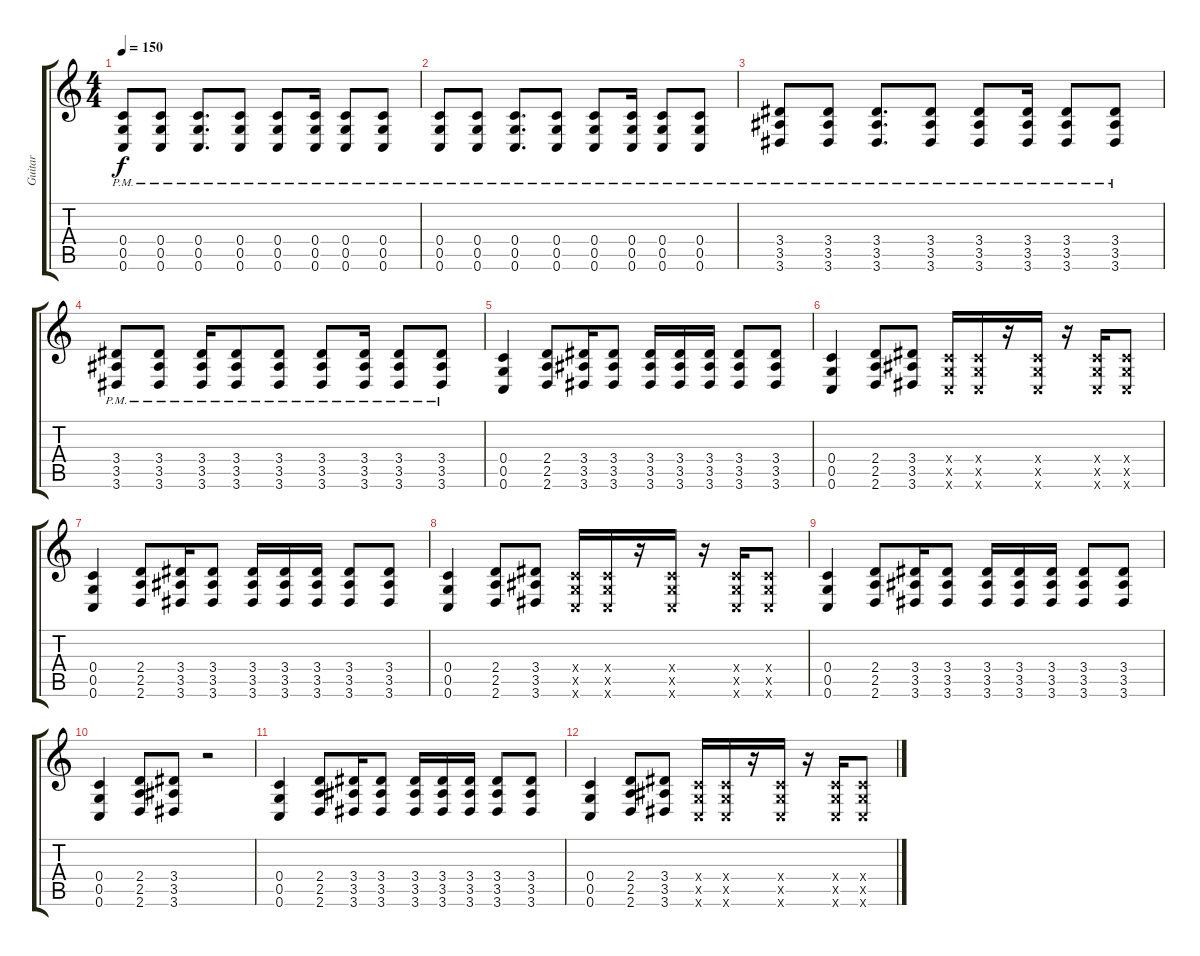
\track ("Guitar" "Guitar") {instrument distortionguitar}
\staff {score tabs}
\tuning (D4 A3 F3 C3 G2 C2) {hide}
\ts (4 4)
\tempo 150
\clef g2
\ks c
(0.4{pm} 0.5{pm} 0.6{pm}).8{dy f} (0.4{pm} 0.5{pm} 0.6{pm}).8 (0.4{pm} 0.5{pm} 0.6{pm}).8{d} (0.4{pm} 0.5{pm} 0.6{pm}).8 (0.4{pm} 0.5{pm} 0.6{pm}).8 (0.4{pm} 0.5{pm} 0.6{pm}).16 (0.4{pm} 0.5{pm} 0.6{pm}).8 (0.4{pm} 0.5{pm} 0.6{pm}).8 |
(0.4{pm} 0.5{pm} 0.6{pm}).8 (0.4{pm} 0.5{pm} 0.6{pm}).8 (0.4{pm} 0.5{pm} 0.6{pm}).8{d} (0.4{pm} 0.5{pm} 0.6{pm}).8 (0.4{pm} 0.5{pm} 0.6{pm}).8 (0.4{pm} 0.5{pm} 0.6{pm}).16 (0.4{pm} 0.5{pm} 0.6{pm}).8 (0.4{pm} 0.5{pm} 0.6{pm}).8 |
(3.4{pm} 3.5{pm} 3.6{pm}).8 (3.4{pm} 3.5{pm} 3.6{pm}).8 (3.4{pm} 3.5{pm} 3.6{pm}).8{d} (3.4{pm} 3.5{pm} 3.6{pm}).8 (3.4{pm} 3.5{pm} 3.6{pm}).8 (3.4{pm} 3.5{pm} 3.6{pm}).16 (3.4{pm} 3.5{pm} 3.6{pm}).8 (3.4{pm} 3.5{pm} 3.6{pm}).8 |
(3.4{pm} 3.5{pm} 3.6{pm}).8 (3.4{pm} 3.5{pm} 3.6{pm}).8 (3.4{pm} 3.5{pm} 3.6{pm}).16 (3.4{pm} 3.5{pm} 3.6{pm}).8 (3.4{pm} 3.5{pm} 3.6{pm}).8 (3.4{pm} 3.5{pm} 3.6{pm}).8 (3.4{pm} 3.5{pm} 3.6{pm}).16 (3.4{pm} 3.5{pm} 3.6{pm}).8 (3.4{pm} 3.5{pm} 3.6{pm}).8 |
(0.4 0.5 0.6).4 (2.4 2.5 2.6).8 (3.4 3.5 3.6).16 (3.4 3.5 3.6).8 (3.4 3.5 3.6).16 (3.4 3.5 3.6).16 (3.4 3.5 3.6).16 (3.4 3.5 3.6).8 (3.4 3.5 3.6).8 |
(0.4 0.5 0.6).4 (2.4 2.5 2.6).8 (3.4 3.5 3.6).8 (0.4{x} 0.5{x} 0.6{x}).16 (0.4{x} 0.5{x} 0.6{x}).16 r.16 (0.4{x} 0.5{x} 0.6{x}).16 r.16 (0.4{x} 0.5{x} 0.6{x}).16 (0.4{x} 0.5{x} 0.6{x}).8 |
(0.4 0.5 0.6).4 (2.4 2.5 2.6).8 (3.4 3.5 3.6).16 (3.4 3.5 3.6).8 (3.4 3.5 3.6).16 (3.4 3.5 3.6).16 (3.4 3.5 3.6).16 (3.4 3.5 3.6).8 (3.4 3.5 3.6).8 |
(0.4 0.5 0.6).4 (2.4 2.5 2.6).8 (3.4 3.5 3.6).8 (0.4{x} 0.5{x} 0.6{x}).16 (0.4{x} 0.5{x} 0.6{x}).16 r.16 (0.4{x} 0.5{x} 0.6{x}).16 r.16 (0.4{x} 0.5{x} 0.6{x}).16 (0.4{x} 0.5{x} 0.6{x}).8 |
(0.4 0.5 0.6).4 (2.4 2.5 2.6).8 (3.4 3.5 3.6).16 (3.4 3.5 3.6).8 (3.4 3.5 3.6).16 (3.4 3.5 3.6).16 (3.4 3.5 3.6).16 (3.4 3.5 3.6).8 (3.4 3.5 3.6).8 |
(0.4 0.5 0.6).4 (2.4 2.5 2.6).8 (3.4 3.5 3.6).8 r.2 |
(0.4 0.5 0.6).4 (2.4 2.5 2.6).8 (3.4 3.5 3.6).16 (3.4 3.5 3.6).8 (3.4 3.5 3.6).16 (3.4 3.5 3.6).16 (3.4 3.5 3.6).16 (3.4 3.5 3.6).8 (3.4 3.5 3.6).8 |
(0.4 0.5 0.6).4 (2.4 2.5 2.6).8 (3.4 3.5 3.6).8 (0.4{x} 0.5{x} 0.6{x}).16 (0.4{x} 0.5{x} 0.6{x}).16 r.16 (0.4{x} 0.5{x} 0.6{x}).16 r.16 (0.4{x} 0.5{x} 0.6{x}).16 (0.4{x} 0.5{x} 0.6{x}).8
